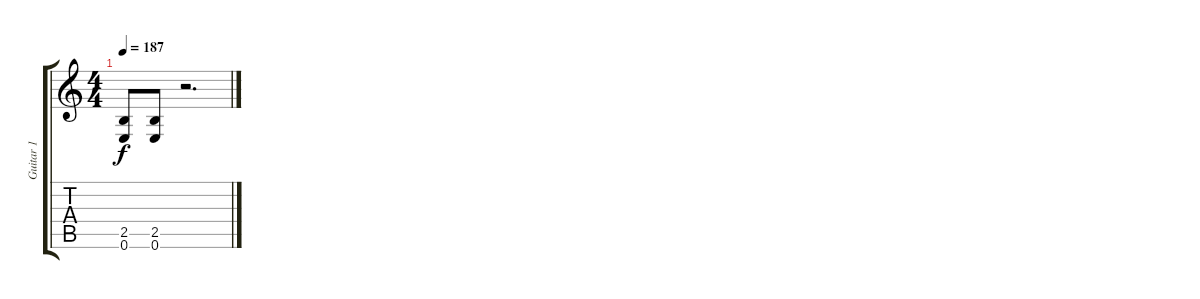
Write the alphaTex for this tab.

\track ("Guitar 1" "Guitar 1") {instrument distortionguitar}
\staff {score tabs}
\tuning (E4 B3 G3 D3 A2 E2) {hide}
\ts (4 4)
\tempo 187
\clef g2
\ks c
(2.5 0.6).8{dy f} (2.5 0.6).8 r.2{d}
